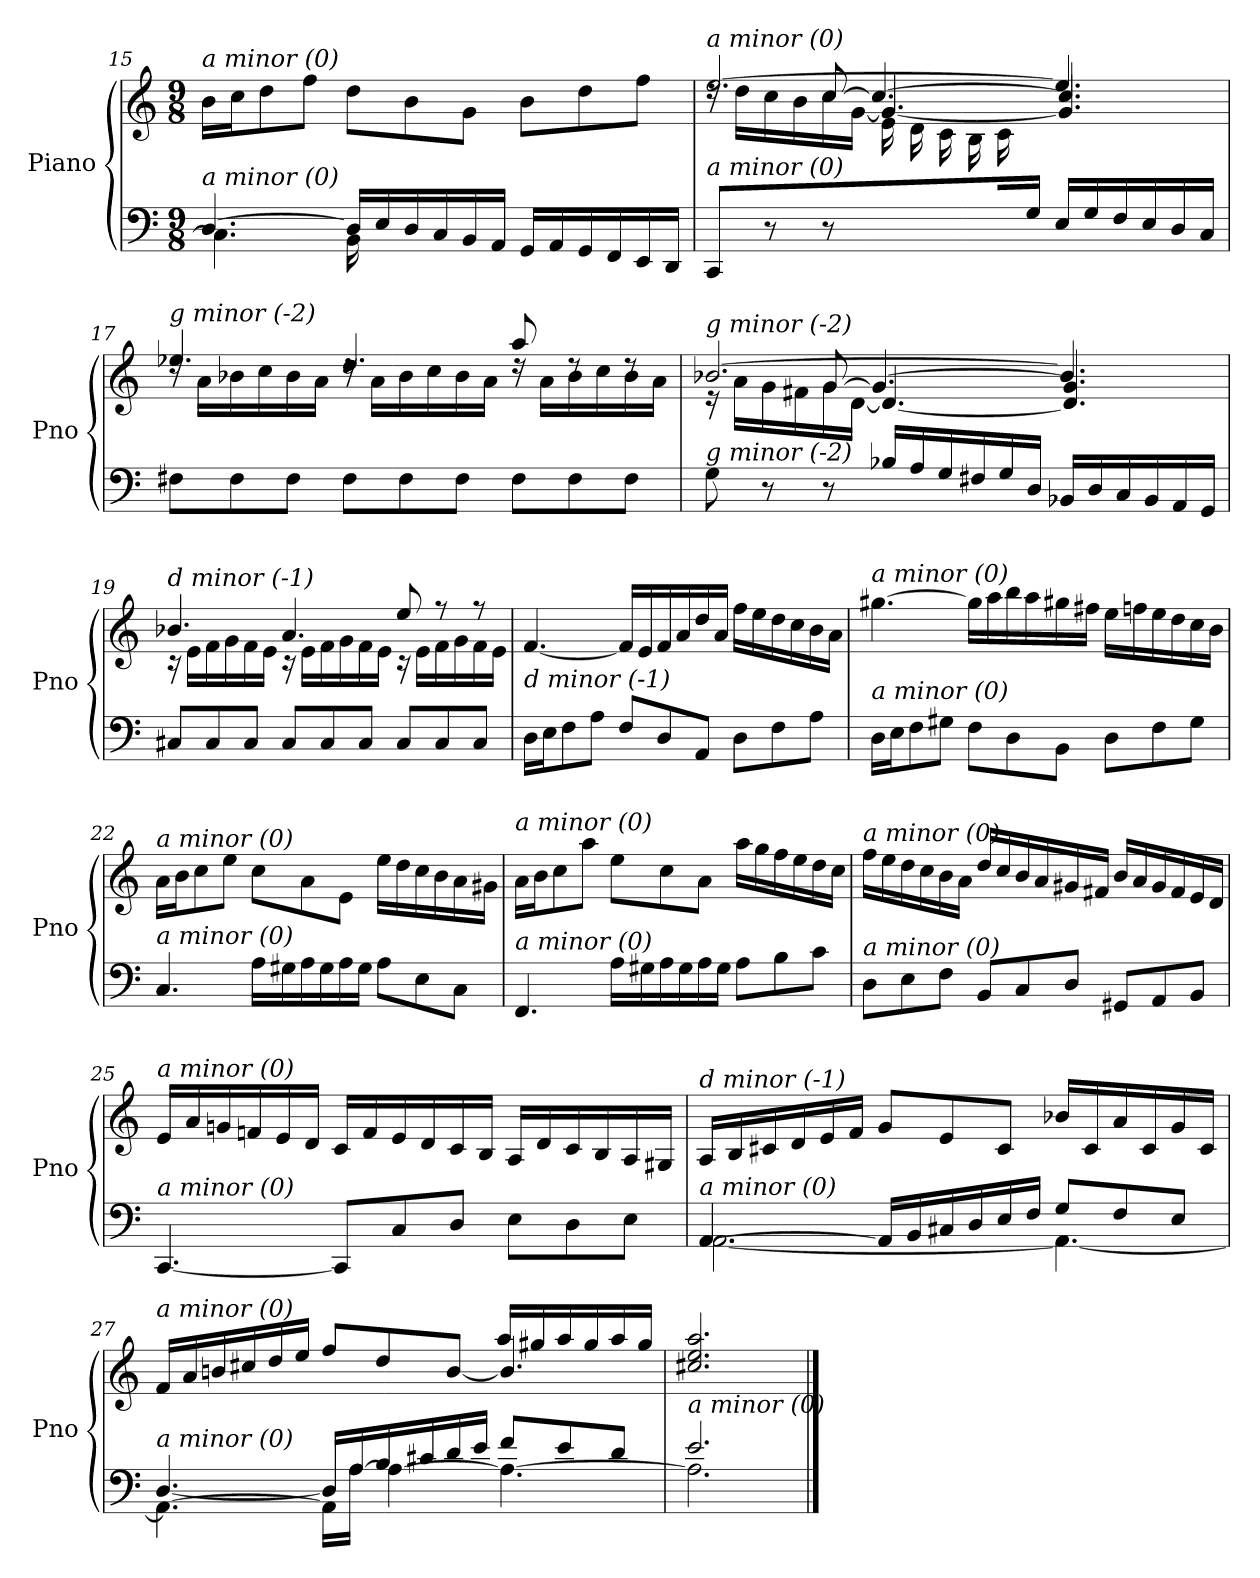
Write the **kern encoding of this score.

**kern	**kern
*part1	*part1
*staff2	*staff1
*I"Piano	*
*I'Pno	*
*clefF4	*clefG2
*k[]	*k[]
*M9/8	*M9/8
=15	=15
*^	*^
!	!	!LO:TX:i:t=a minor (0)	!
!LO:TX:i:t=a minor (0)	!	!	!
[4.D/	4.C\]	16b\LL	4..ryy
.	.	16cc\J	.
.	.	8dd\	.
.	.	8ff\J	.
16D/LL]	16BB\	8dd\L	.
16E/	2ryy	.	2ryy
16D/	.	8b\	.
16C/	.	.	.
16BB/	.	8g\J	.
16AA/JJ	.	.	.
16GG/LL	.	8b\L	.
16AA/	.	.	.
16GG/	.	8dd\	.
16FF/	8.ryy	.	8.ryy
16EE/	.	8ff\J	.
16DD/JJ	.	.	.
!!LO:PB:g=z
=16	=16	=16	=16
*	*	*^	*^
!	!	!LO:TX:i:t=a minor (0)	!	!	!
!LO:TX:i:t=a minor (0)	!	!	!	!	!
4ryy	8CC/	[2.ee/	16rdd	4ryy	4.ryy
.	.	.	16dd\LL	.	.
.	8r	.	16cc\	.	.
.	.	.	16b\	.	.
2..ryy	8r	.	16cc\	[8cc/	.
.	.	.	[16g\JJ	.	.
.	4ryy	.	4.g/_	4.cc_	16e\LL
.	.	.	.	.	16d\
.	.	.	.	.	16c\
.	.	.	.	.	16B\
.	16ryy	.	.	.	16c\
.	16G/JJ	.	.	.	4..ryy
.	16E/LL	4.ee]	4.g/]	4.cc]	.
.	16G/	.	.	.	.
.	16F/	.	.	.	.
.	16E/	.	.	.	.
.	16D/	.	.	.	.
.	16C/JJ	.	.	.	.
*	*	*	*v	*v	*v
=17	=17	=17	=17
!	!	!LO:TX:i:t=g minor (-2)	!
!LO:TX:i:t=e minor (1)	!	!	!
*v	*v	*	*
8F#X\L	4.ee-X/	16rdd
.	.	16a\LL
8F#\	.	16b-X\
.	.	16cc\
8F#\J	.	16b-\
.	.	16a\JJ
8F#\L	4.dd/	16rdd
.	.	16a\LL
8F#\	.	16b-\
.	.	16cc\
8F#\J	.	16b-\
.	.	16a\JJ
8F#\L	8aa/	16rdd
.	.	16a\LL
8F#\	8rdd	16b-\
.	.	16cc\
8F#\J	8rdd	16b-\
.	.	16a\JJ
!!LO:LB:g=z
=18	=18	=18
*^	*	*^
!	!	!LO:TX:i:t=g minor (-2)	!	!
!LO:TX:i:t=g minor (-2)	!	!	!	!
4ryy	8G\	[2.b-X/	16r	4ryy
.	.	.	16a\LL	.
.	8r	.	16g\	.
.	.	.	16f#X\	.
2..ryy	8r	.	16g\	[8g/
.	.	.	[16d\JJ	.
.	16B-X/LL	.	4.d/_	4.g_
.	16A/	.	.	.
.	16G/	.	.	.
.	16F#X/	.	.	.
.	16G/	.	.	.
.	16D/JJ	.	.	.
.	16BB-X/LL	4.b-]	4.d/]	4.g]
.	16D/	.	.	.
.	16C/	.	.	.
.	16BB-/	.	.	.
.	16AA/	.	.	.
.	16GG/JJ	.	.	.
*	*	*	*v	*v
=19	=19	=19	=19
!	!	!LO:TX:i:t=d minor (-1)	!
!LO:TX:i:t=D major (2)	!	!	!
*v	*v	*	*
8C#X/L	4.b-X/	16r
.	.	16e\LL
8C#/	.	16f\
.	.	16g\
8C#/J	.	16f\
.	.	16e\JJ
8C#/L	4.a/	16r
.	.	16e\LL
8C#/	.	16f\
.	.	16g\
8C#/J	.	16f\
.	.	16e\JJ
8C#/L	8ee/	16r
.	.	16e\LL
8C#/	8r	16f\
.	.	16g\
8C#/J	8r	16f\
.	.	16e\JJ
!!LO:LB:g=z
=20	=20	=20
!	!LO:TX:i:t=a minor (0)	!
!LO:TX:i:t=d minor (-1)	!	!
*	*v	*v
16D\LL	[4.f/
16E\J	.
8F\	.
8A\J	.
8F/L	16f/LL]
.	16e/
8D/	16f/
.	16a/
8AA/J	16dd/
.	16a/JJ
8D\L	16ff\LL
.	16ee\
8F\	16dd\
.	16cc\
8A\J	16b\
.	16a\JJ
=21	=21
!	!LO:TX:i:t=a minor (0)
!LO:TX:i:t=a minor (0)	!
16D\LL	[4.gg#X\
16E\J	.
8F\	.
8G#X\J	.
8F\L	16gg#\LL]
.	16aa\
8D\	16bb\
.	16aa\
8BB\J	16gg#X\
.	16ff#X\JJ
8D\L	16ee\LL
.	16ffn\
8F\	16ee\
.	16dd\
8G#\J	16cc\
.	16b\JJ
=22	=22
!	!LO:TX:i:t=a minor (0)
!LO:TX:i:t=a minor (0)	!
4.C/	16a\LL
.	16b\J
.	8cc\
.	8ee\J
16A\LL	8cc\L
16G#X\	.
16A\	8a\
16G#\	.
16A\	8e\J
16G#\JJ	.
8A\L	16ee\LL
.	16dd\
8E\	16cc\
.	16b\
8C\J	16a\
.	16g#X\JJ
!!LO:LB:g=z
=23	=23
!	!LO:TX:i:t=a minor (0)
!LO:TX:i:t=a minor (0)	!
4.FF/	16a\LL
.	16b\J
.	8cc\
.	8aa\J
16A\LL	8ee\L
16G#X\	.
16A\	8cc\
16G#\	.
16A\	8a\J
16G#\JJ	.
8A\L	16aa\LL
.	16gg\
8B\	16ff\
.	16ee\
8c\J	16dd\
.	16cc\JJ
=24	=24
!	!LO:TX:i:t=a minor (0)
!LO:TX:i:t=a minor (0)	!
8D\L	16ff\LL
.	16ee\
8E\	16dd\
.	16cc\
8F\J	16b\
.	16a\JJ
8BB/L	16dd/LL
.	16cc/
8C/	16b/
.	16a/
8D/J	16g#X/
.	16f#X/JJ
8GG#X/L	16b/LL
.	16a/
8AA/	16g#/
.	16f#/
8BB/J	16e/
.	16d/JJ
!!LO:LB:g=z
=25	=25
!	!LO:TX:i:t=a minor (0)
!LO:TX:i:t=a minor (0)	!
[4.CC/	16e/LL
.	16a/
.	16gn/
.	16fn/
.	16e/
.	16d/JJ
8CC/L]	16c/LL
.	16f/
8C/	16e/
.	16d/
8D/J	16c/
.	16B/JJ
8E\L	16A/LL
.	16d/
8D\	16c/
.	16B/
8E\J	16A/
.	16G#X/JJ
!!LO:LB:g=z
=26	=26
*^	*
!	!	!LO:TX:i:t=d minor (-1)
!LO:TX:i:t=a minor (0)	!	!
[4.AA/	[2.AA\	16A/LL
.	.	16B/
.	.	16c#X/
.	.	16d/
.	.	16e/
.	.	16f/JJ
16AA/LL]	.	8g/L
16BB/	.	.
16C#X/	.	8e/
16D/	.	.
16E/	.	8c#/J
16F/JJ	.	.
8G/L	4.AA\_	16b-X/LL
.	.	16c#/
8F/	.	16a/
.	.	16c#/
8E/J	.	16g/
.	.	16c#/JJ
=27	=27	=27
*	*^	*^
!	!	!	!LO:TX:i:t=a minor (0)	!
!LO:TX:i:t=a minor (0)	!	!	!	!
2.ryy	[4.D/	4.AA\_	16f/LL	2.ryy
.	.	.	16a/	.
.	.	.	16bn/	.
.	.	.	16cc#X/	.
.	.	.	16dd/	.
.	.	.	16ee/JJ	.
.	16D/LL]	16AA\LL]	8ff/L	.
.	16A/	[16A\JJ	.	.
.	16B/	4A\_	8dd/	.
.	16c#X/	.	.	.
.	16d/	.	[8b/J	.
.	16e/JJ	.	.	.
4.ryy	8f/L	4.A\_	4.b/]	16aa/LL
.	.	.	.	16gg#X/
.	8e/	.	.	16aa/
.	.	.	.	16gg#/
.	8d/J	.	.	16aa/
.	.	.	.	16gg#/JJ
*	*v	*v	*	*
=28	=28	=28	=28
!	!	!LO:TX:i:t=A major (3)	!
!LO:TX:i:t=a minor (0)	!	!	!
*	*	*v	*v
2.e/	2.A\]	2.cc#X/ 2.ee/ 2.aa/
*v	*v	*
==	==
*-	*-
